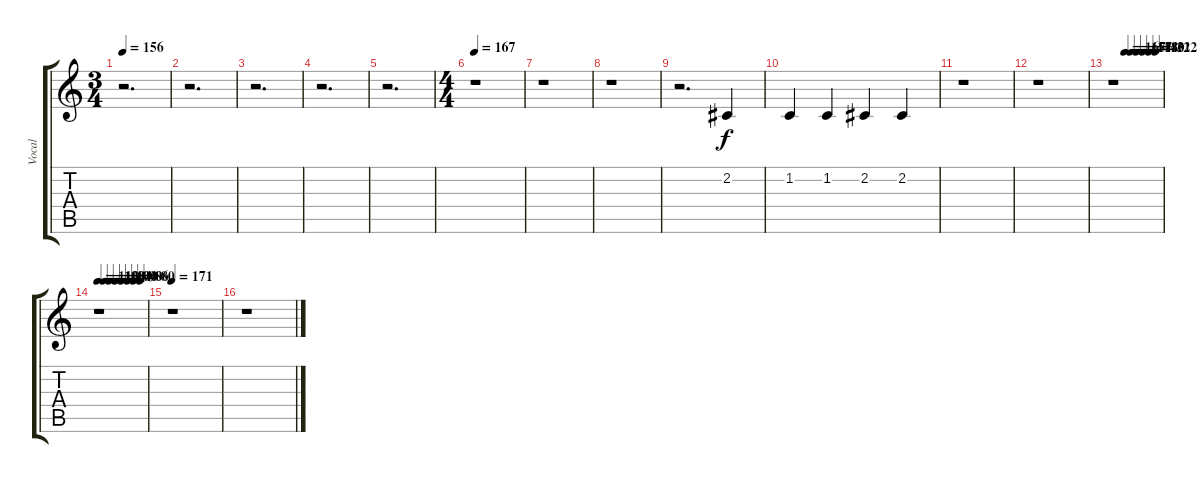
\track ("Vocal" "Vocal") {instrument lead6voice}
\staff {score tabs}
\tuning (E4 B3 G3 D3 A2 E2) {hide}
\ts (3 4)
\tempo 156
\clef g2
\ks c
r.2{d dy f} |
r.2{d} |
r.2{d} |
r.2{d} |
r.2{d} |
\ts (4 4)
\tempo 167
r.1 |
r.1 |
r.1 |
r.2{d} 2.2.4 |
1.2.4 1.2.4 2.2.4 2.2.4 |
r.1 |
r.1 |
\tempo (167 0.25)
\tempo (157 0.375)
\tempo (148 0.5)
\tempo (140 0.625)
\tempo (131 0.75)
\tempo (122 0.875)
r.1 |
\tempo 113
\tempo (108 0.125)
\tempo (104 0.25)
\tempo (100 0.375)
\tempo (94 0.5)
\tempo (90 0.625)
\tempo (86 0.75)
\tempo (80 0.875)
r.1 |
\tempo 171
r.1 |
r.1
